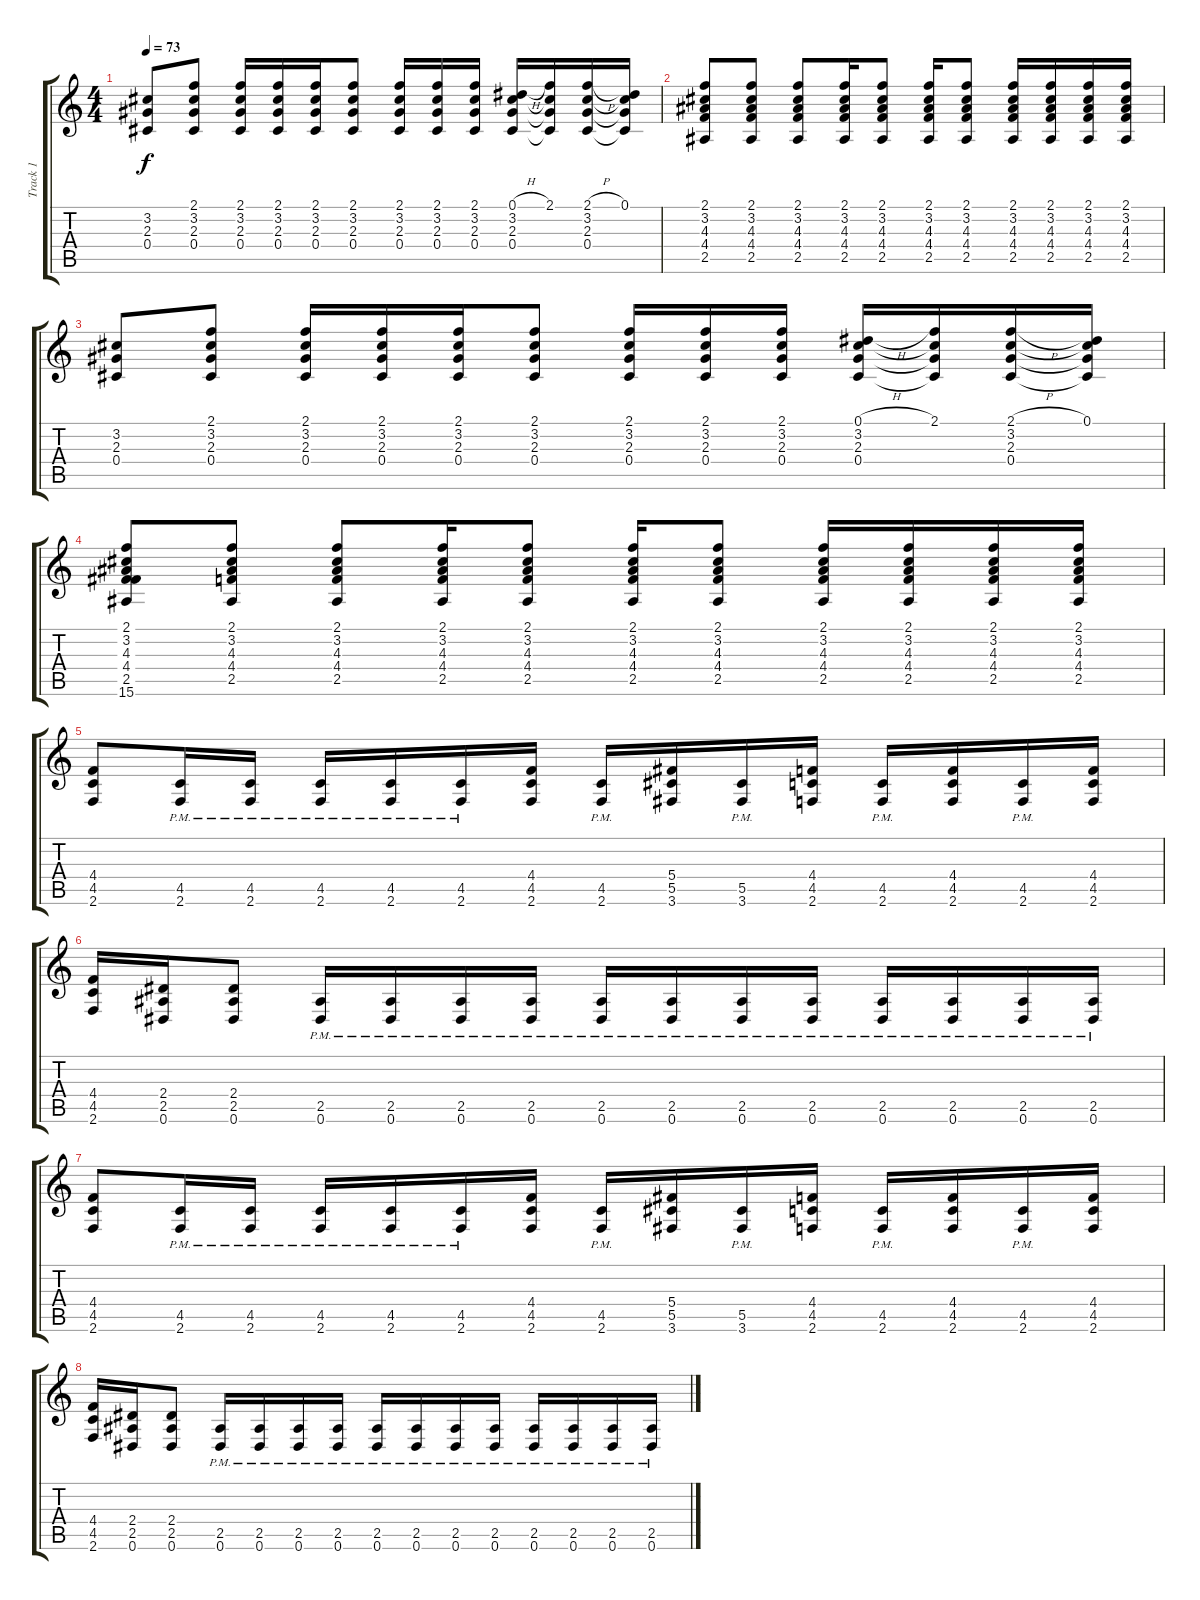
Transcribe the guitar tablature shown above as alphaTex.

\track ("Track 1" "Track 1") {instrument overdrivenguitar}
\staff {score tabs}
\tuning (Eb4 Bb3 Gb3 Db3 Ab2 Eb2) {hide}
\ts (4 4)
\tempo 73
\clef g2
\ks c
(3.2 2.3 0.4).8{dy f} (2.1 3.2 2.3 0.4).8 (2.1 3.2 2.3 0.4).16 (2.1 3.2 2.3 0.4).16 (2.1 3.2 2.3 0.4).16 (2.1 3.2 2.3 0.4).8 (2.1 3.2 2.3 0.4).16 (2.1 3.2 2.3 0.4).16 (2.1 3.2 2.3 0.4).16 (0.1{h} 3.2 2.3 0.4).16 (2.1 3.2{t} 2.3{t} 0.4{t}).16 (2.1{h} 3.2 2.3 0.4).16 (0.1 3.2{t} 2.3{t} 0.4{t}).16 |
(2.1 3.2 4.3 4.4 2.5).8 (2.1 3.2 4.3 4.4 2.5).8 (2.1 3.2 4.3 4.4 2.5).8 (2.1 3.2 4.3 4.4 2.5).16 (2.1 3.2 4.3 4.4 2.5).8 (2.1 3.2 4.3 4.4 2.5).16 (2.1 3.2 4.3 4.4 2.5).8 (2.1 3.2 4.3 4.4 2.5).16 (2.1 3.2 4.3 4.4 2.5).16 (2.1 3.2 4.3 4.4 2.5).16 (2.1 3.2 4.3 4.4 2.5).16 |
(3.2 2.3 0.4).8 (2.1 3.2 2.3 0.4).8 (2.1 3.2 2.3 0.4).16 (2.1 3.2 2.3 0.4).16 (2.1 3.2 2.3 0.4).16 (2.1 3.2 2.3 0.4).8 (2.1 3.2 2.3 0.4).16 (2.1 3.2 2.3 0.4).16 (2.1 3.2 2.3 0.4).16 (0.1{h} 3.2 2.3 0.4).16 (2.1 3.2{t} 2.3{t} 0.4{t}).16 (2.1{h} 3.2 2.3 0.4).16 (0.1 3.2{t} 2.3{t} 0.4{t}).16 |
(2.1 3.2 4.3 4.4 2.5 15.6).8 (2.1 3.2 4.3 4.4 2.5).8 (2.1 3.2 4.3 4.4 2.5).8 (2.1 3.2 4.3 4.4 2.5).16 (2.1 3.2 4.3 4.4 2.5).8 (2.1 3.2 4.3 4.4 2.5).16 (2.1 3.2 4.3 4.4 2.5).8 (2.1 3.2 4.3 4.4 2.5).16 (2.1 3.2 4.3 4.4 2.5).16 (2.1 3.2 4.3 4.4 2.5).16 (2.1 3.2 4.3 4.4 2.5).16 |
(4.4 4.5 2.6).8 (4.5{pm} 2.6{pm}).16 (4.5{pm} 2.6{pm}).16 (4.5{pm} 2.6{pm}).16 (4.5{pm} 2.6{pm}).16 (4.5{pm} 2.6{pm}).16 (4.4 4.5 2.6).16 (4.5{pm} 2.6{pm}).16 (5.4 5.5 3.6).16 (5.5{pm} 3.6{pm}).16 (4.4 4.5 2.6).16 (4.5{pm} 2.6{pm}).16 (4.4 4.5 2.6).16 (4.5{pm} 2.6{pm}).16 (4.4 4.5 2.6).16 |
(4.4 4.5 2.6).16 (2.4 2.5 0.6).16 (2.4 2.5 0.6).8 (2.5{pm} 0.6{pm}).16 (2.5{pm} 0.6{pm}).16 (2.5{pm} 0.6{pm}).16 (2.5{pm} 0.6{pm}).16 (2.5{pm} 0.6{pm}).16 (2.5{pm} 0.6{pm}).16 (2.5{pm} 0.6{pm}).16 (2.5{pm} 0.6{pm}).16 (2.5{pm} 0.6{pm}).16 (2.5{pm} 0.6{pm}).16 (2.5{pm} 0.6{pm}).16 (2.5{pm} 0.6{pm}).16 |
(4.4 4.5 2.6).8 (4.5{pm} 2.6{pm}).16 (4.5{pm} 2.6{pm}).16 (4.5{pm} 2.6{pm}).16 (4.5{pm} 2.6{pm}).16 (4.5{pm} 2.6{pm}).16 (4.4 4.5 2.6).16 (4.5{pm} 2.6{pm}).16 (5.4 5.5 3.6).16 (5.5{pm} 3.6{pm}).16 (4.4 4.5 2.6).16 (4.5{pm} 2.6{pm}).16 (4.4 4.5 2.6).16 (4.5{pm} 2.6{pm}).16 (4.4 4.5 2.6).16 |
(4.4 4.5 2.6).16 (2.4 2.5 0.6).16 (2.4 2.5 0.6).8 (2.5{pm} 0.6{pm}).16 (2.5{pm} 0.6{pm}).16 (2.5{pm} 0.6{pm}).16 (2.5{pm} 0.6{pm}).16 (2.5{pm} 0.6{pm}).16 (2.5{pm} 0.6{pm}).16 (2.5{pm} 0.6{pm}).16 (2.5{pm} 0.6{pm}).16 (2.5{pm} 0.6{pm}).16 (2.5{pm} 0.6{pm}).16 (2.5{pm} 0.6{pm}).16 (2.5{pm} 0.6{pm}).16
